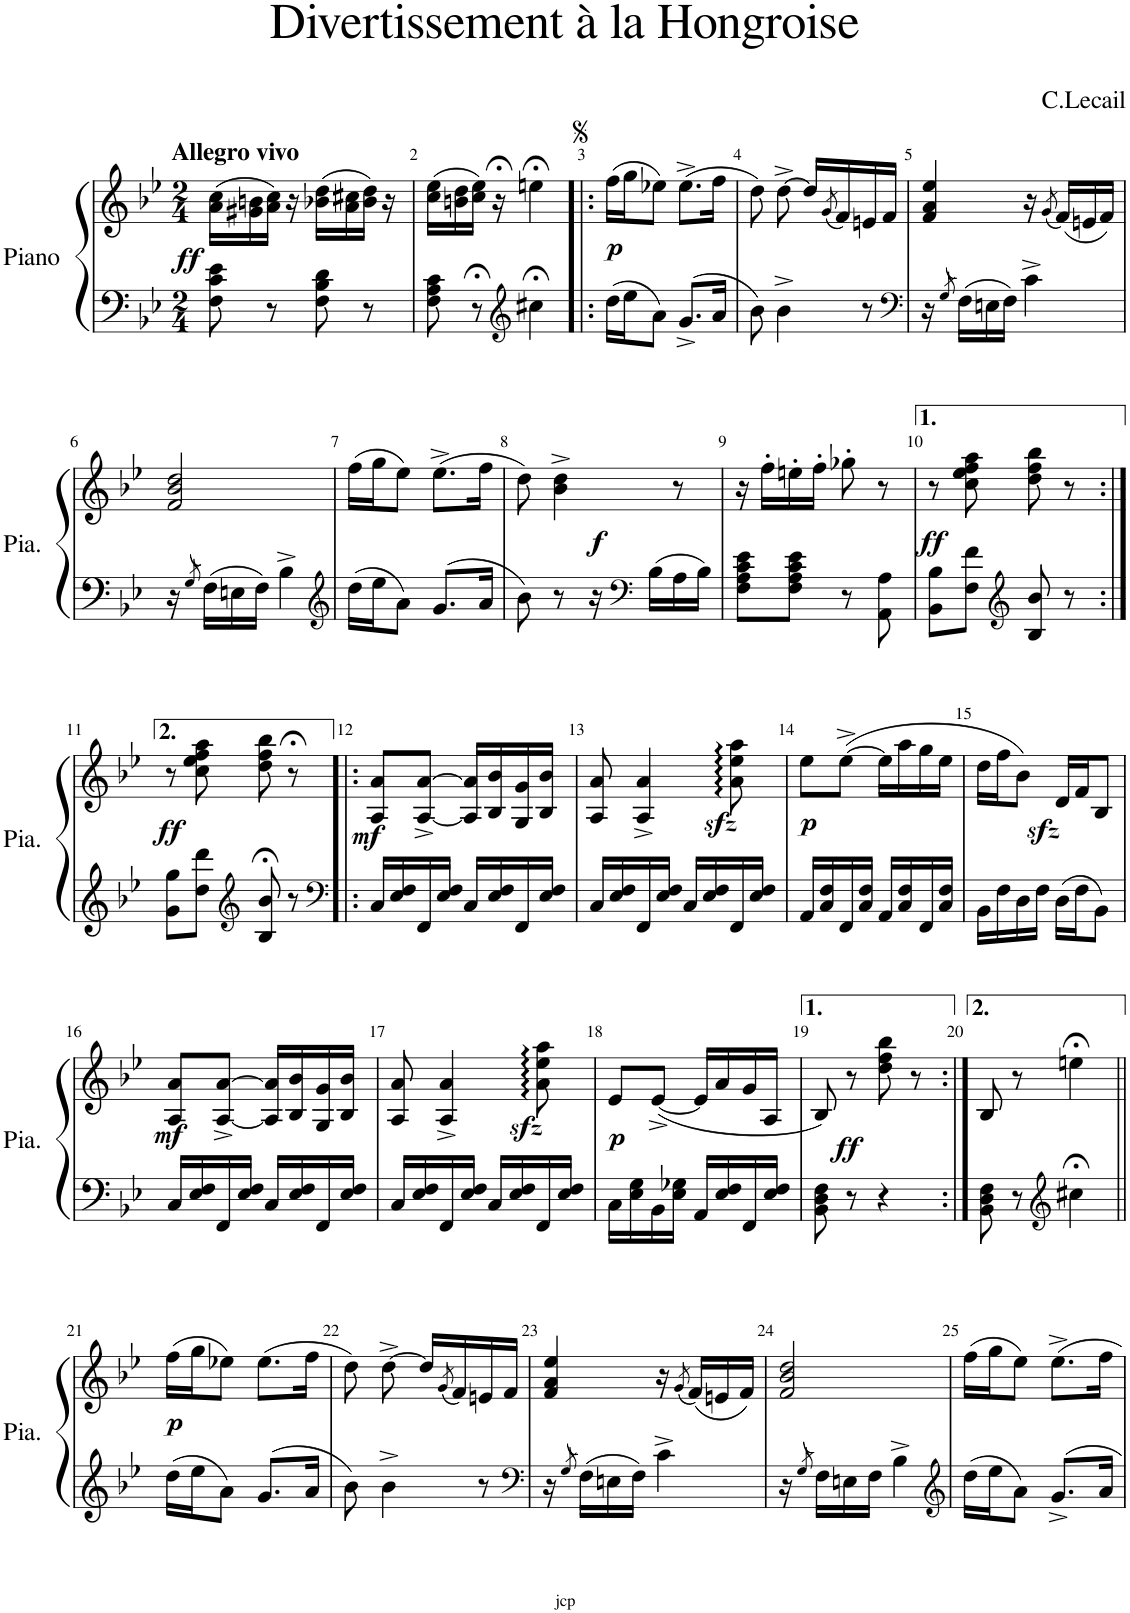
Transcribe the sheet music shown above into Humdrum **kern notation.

**kern	**kern	**dynam
*part1	*part1	*part1
*staff2	*staff1	*staff1/2
*I"Piano	*	*
*I'Pia.	*	*
*clefF4	*clefG2	*
*k[b-e-]	*k[b-e-]	*
*M2/4	*M2/4	*
=1	=1	=1
!	!LO:TX:a:B:t=Allegro vivo	!
!	!	!LO:DY:b
8F\ 8c\ 8e-\	(16a\ 16cc\LL	ff
.	16g#X\ 16bn\	.
8r	16a\ 16cc\JJ)	.
.	16r	.
8F\ 8B-\ 8d\	(16b-X\ 16dd\LL	.
.	16a\ 16cc#X\	.
8r	16b-\ 16dd\JJ)	.
.	16r	.
=2	=2	=2
8F\ 8A\ 8c\	(16cc\ 16ee-\LL	.
.	16bn\ 16dd\	.
8r;<	16cc\ 16ee-\JJ)	.
.	16r;<	.
*clefG2	*	*
4cc#X;<\	4een;<\	.
=3!|:	=3!|:	=3!|:
!	!	!LO:DY:b
16dd\LL	(16ff\LL	p
16ee-\J	16gg\J	.
8a\J	8ee-X\J)	.
8.g^/L	(8.ee-^\L	.
16a/Jk	16ff\Jk	.
=4	=4	=4
8b-\	8dd\)	.
4b-^\	[8dd^\	.
.	16dd/LL]	.
.	(8qg/	.
.	16f/)	.
8r	16en/	.
.	16f/JJ	.
=5	=5	=5
*clefF4	*	*
16r	4f/ 4a/ 4ee-/	.
8qG/	.	.
16F\LL	.	.
16En\	.	.
16F\JJ	.	.
4c^\	16r	.
.	(8qg/	.
.	(16f/LL)	.
.	16en/	.
.	16f/JJ)	.
!!LO:LB:g=z
=6	=6	=6
16r	2f/ 2b-/ 2dd/	.
8qG/	.	.
16F\LL	.	.
16En\	.	.
16F\JJ	.	.
4B-^\	.	.
=7	=7	=7
*clefG2	*	*
16dd\LL	(16ff\LL	.
16ee-\J	16gg\J	.
8a\J	8ee-\J)	.
8.g/L	(8.ee-^\L	.
16a/Jk	16ff\Jk	.
=8	=8	=8
8b-\	8dd\)	.
8r	4b-\^ 4dd\^	.
!	!	!LO:DY:a=2
16r	.	f
*clefF4	*	*
16B-\LL	.	.
16A\	8r	.
16B-\JJ	.	.
=9	=9	=9
8F\ 8A\ 8c\ 8e-\L	16r	.
.	16ff'\LL	.
8F\ 8A\ 8c\ 8e-\J	16een'\	.
.	16ff'\JJ	.
8r	8gg-X'\	.
8AA\ 8A\	8r	.
=10	=10	=10
!	!	!LO:DY:b
8BB-\ 8B-\L	8r	ff
8F\ 8f\J	8cc\ 8ee-\ 8ff\ 8aa\	.
*clefG2	*	*
8B-/ 8b-/	8dd\ 8ff\ 8bb-\	.
8r	8r	.
!!LO:LB:g=z
=11:|!	=11:|!	=11:|!
!	!	!LO:DY:b
8g\ 8gg\L	8r	ff
8dd\ 8ddd\J	8cc\ 8ee-\ 8ff\ 8aa\	.
*clefG2	*	*
8B-/;< 8b-/;<	8dd\ 8ff\ 8bb-\	.
8r	8r;<	.
=12!|:	=12!|:	=12!|:
*clefF4	*	*
!	!	!LO:DY:b
16C/LL	8A/ 8a/L	mf
16E-/ 16F/	.	.
16FF/	[8A/^ [8a/^J	.
16E-/ 16F/JJ	.	.
16C/LL	16A/] 16a/]LL	.
16E-/ 16F/	16B-/ 16b-/	.
16FF/	16G/ 16g/	.
16E-/ 16F/JJ	16B-/ 16b-/JJ	.
=13	=13	=13
16C/LL	8A/ 8a/	.
16E-/ 16F/	.	.
16FF/	4A/^ 4a/^	.
16E-/ 16F/JJ	.	.
16C/LL	.	.
16E-/ 16F/	.	.
16FF/	8a\zz<:: 8ee-\zz<:: 8aa\zz<::	.
16E-/ 16F/JJ	.	.
=14	=14	=14
!	!	!LO:DY:b
16AA/LL	8ee-\L	p
16C/ 16F/	.	.
16FF/	([8ee-^\J	.
16C/ 16F/JJ	.	.
16AA/LL	16ee-\LL]	.
16C/ 16F/	16aa\	.
16FF/	16gg\	.
16C/ 16F/JJ	16ee-\JJ	.
=15	=15	=15
16BB-\LL	16dd\LL	.
16F\	16ff\J	.
16D\	8b-\J)	.
16F\JJ	.	.
16D\LL	16dzz</LL	.
16F\J	16f/J	.
8BB-\J	8B-/J	.
!!LO:LB:g=z
=16	=16	=16
!	!	!LO:DY:b
16C/LL	8A/ 8a/L	mf
16E-/ 16F/	.	.
16FF/	[8A/^ [8a/^J	.
16E-/ 16F/JJ	.	.
16C/LL	16A/] 16a/]LL	.
16E-/ 16F/	16B-/ 16b-/	.
16FF/	16G/ 16g/	.
16E-/ 16F/JJ	16B-/ 16b-/JJ	.
=17	=17	=17
16C/LL	8A/ 8a/	.
16E-/ 16F/	.	.
16FF/	4A/^ 4a/^	.
16E-/ 16F/JJ	.	.
16C/LL	.	.
16E-/ 16F/	.	.
16FF/	8a\zz<:: 8ee-\zz<:: 8aa\zz<::	.
16E-/ 16F/JJ	.	.
=18	=18	=18
!	!	!LO:DY:b
16C\LL	8e-/L	p
16E-\ 16G\	.	.
16BB-\	([8e-^/J	.
16E-\ 16G-X\JJ	.	.
16AA/LL	16e-/LL]	.
16E-/ 16F/	16a/	.
16FF/	16g/	.
16E-/ 16F/JJ	16A/JJ	.
=19	=19	=19
8BB-\ 8D\ 8F\	8B-/)	.
!	!	!LO:DY:b
8r	8r	ff
4r	8dd\ 8ff\ 8bb-\	.
.	8r	.
=20:|!	=20:|!	=20:|!
8BB-\ 8D\ 8F\	8B-/	.
8r	8r	.
*clefG2	*	*
4cc#X;<\	4een;<\	.
!!LO:LB:g=z
=21||	=21||	=21||
!	!	!LO:DY:b
16dd\LL	(16ff\LL	p
16ee-\J	16gg\J	.
8a\J	8ee-X\J)	.
8.g/L	(8.ee-\L	.
16a/Jk	16ff\Jk	.
=22	=22	=22
8b-\	8dd\)	.
4b-^\	[8dd^\	.
.	16dd/LL]	.
.	(8qg/	.
.	16f/)	.
8r	16en/	.
.	16f/JJ	.
=23	=23	=23
*clefF4	*	*
16r	4f/ 4a/ 4ee-/	.
8qG/	.	.
16F\LL	.	.
16En\	.	.
16F\JJ	.	.
4c^\	16r	.
.	(8qg/	.
.	(16f/LL)	.
.	16en/	.
.	16f/JJ)	.
=24	=24	=24
16r	2f/ 2b-/ 2dd/	.
8qG/	.	.
16F\LL	.	.
16En\	.	.
16F\JJ	.	.
4B-^\	.	.
=25	=25	=25
*clefG2	*	*
16dd\LL	(16ff\LL	.
16ee-\J	16gg\J	.
8a\J	8ee-\J)	.
8.g^/L	8.ee-^\L	.
16a/Jk	16ff\Jk	.
=	=	=
*-	*-	*-
